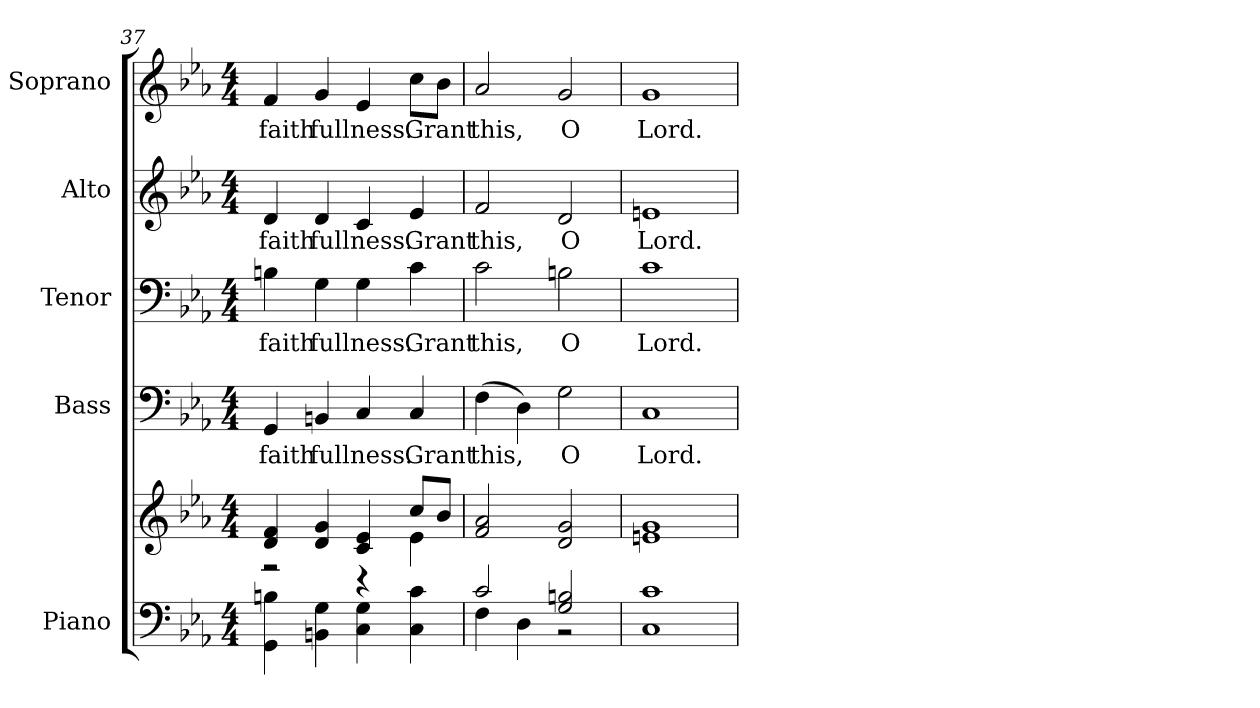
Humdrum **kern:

**kern	**kern	**kern	**text	**kern	**text	**kern	**text	**kern	**text
*part5	*part5	*part4	*part4	*part3	*part3	*part2	*part2	*part1	*part1
*staff6	*staff5	*staff4	*staff4	*staff3	*staff3	*staff2	*staff2	*staff1	*staff1
*I"Piano	*	*I"Bass	*	*I"Tenor	*	*I"Alto	*	*I"Soprano	*
*I'Pno.	*	*I'B.	*	*I'T.	*	*I'A.	*	*I'S.	*
!!LO:PB:g=z
*clefF4	*clefG2	*clefF4	*	*clefF4	*	*clefG2	*	*clefG2	*
*k[b-e-a-]	*k[b-e-a-]	*k[b-e-a-]	*	*k[b-e-a-]	*	*k[b-e-a-]	*	*k[b-e-a-]	*
*E-:	*E-:	*E-:	*	*E-:	*	*E-:	*	*E-:	*
*M4/4	*M4/4	*M4/4	*	*M4/4	*	*M4/4	*	*M4/4	*
=37	=37	=37	=37	=37	=37	=37	=37	=37	=37
*	*^	*	*	*	*	*	*	*	*
!	!	!	!	!LO:LY:b:color=#000000	!	!	!	!	!	!
!	!	!	!	!	!	!LO:LY:b:color=#000000	!	!	!	!
!	!	!	!	!	!	!	!	!LO:LY:b:color=#000000	!	!
!	!	!	!	!	!	!	!	!	!	!LO:LY:b:color=#000000
4GGi\ 4Bni	4di/ 4fi	2r	4GGi/	faith	4Bni\	faith	4di/	faith	4fi/	faith
!	!	!	!	!LO:LY:b:color=#000000	!	!	!	!	!	!
!	!	!	!	!	!	!LO:LY:b:color=#000000	!	!	!	!
!	!	!	!	!	!	!	!	!LO:LY:b:color=#000000	!	!
!	!	!	!	!	!	!	!	!	!	!LO:LY:b:color=#000000
4BBni\ 4Gi	4di/ 4gi	.	4BBni/	full	4Gi\	full	4di/	full	4gi/	full
!	!	!	!	!LO:LY:b:color=#000000	!	!	!	!	!	!
!	!	!	!	!	!	!LO:LY:b:color=#000000	!	!	!	!
!	!	!	!	!	!	!	!	!LO:LY:b:color=#000000	!	!
!	!	!	!	!	!	!	!	!	!	!LO:LY:b:color=#000000
4Ci\ 4Gi	4ci/ 4e-i	4r	4Ci/	ness.	4Gi\	ness.	4ci/	ness.	4e-i/	ness.
!	!	!	!	!LO:LY:b:color=#000000	!	!	!	!	!	!
!	!	!	!	!	!	!LO:LY:b:color=#000000	!	!	!	!
!	!	!	!	!	!	!	!	!LO:LY:b:color=#000000	!	!
!	!	!	!	!	!	!	!	!	!	!LO:LY:b:color=#000000
4Ci\ 4ci	8cci/L	4e-i\	4Ci/	Grant	4ci\	Grant	4e-i/	Grant	8cci\L	Grant
.	8b-i/J	.	.	.	.	.	.	.	8b-i\J	.
*	*v	*v	*	*	*	*	*	*	*	*
=38	=38	=38	=38	=38	=38	=38	=38	=38	=38
*^	*	*	*	*	*	*	*	*	*
!	!	!	!	!LO:LY:b:color=#000000	!	!	!	!	!	!
!	!	!	!	!	!	!LO:LY:b:color=#000000	!	!	!	!
!	!	!	!	!	!	!	!	!LO:LY:b:color=#000000	!	!
!	!	!	!	!	!	!	!	!	!	!LO:LY:b:color=#000000
2ci/	4Fi\	2fi/ 2a-i	(4Fi\	this,	2ci\	this,	2fi/	this,	2a-i/	this,
.	4Di\	.	4Di\)	.	.	.	.	.	.	.
!	!	!	!	!LO:LY:b:color=#000000	!	!	!	!	!	!
!	!	!	!	!	!	!LO:LY:b:color=#000000	!	!	!	!
!	!	!	!	!	!	!	!	!LO:LY:b:color=#000000	!	!
!	!	!	!	!	!	!	!	!	!	!LO:LY:b:color=#000000
2Gi/ 2Bni	2r	2di/ 2gi	2Gi\	O	2Bni\	O	2di/	O	2gi/	O
*v	*v	*	*	*	*	*	*	*	*	*
!!LO:PB:g=z
=39	=39	=39	=39	=39	=39	=39	=39	=39	=39
*^	*	*	*	*	*	*	*	*	*
!	!	!	!	!LO:LY:b:color=#000000	!	!	!	!	!	!
*v	*v	*	*	*	*	*	*	*	*	*
*^	*	*	*	*	*	*	*	*	*
!	!	!	!	!	!	!LO:LY:b:color=#000000	!	!	!	!
*v	*v	*	*	*	*	*	*	*	*	*
*^	*	*	*	*	*	*	*	*	*
!	!	!	!	!	!	!	!	!LO:LY:b:color=#000000	!	!
*v	*v	*	*	*	*	*	*	*	*	*
*^	*	*	*	*	*	*	*	*	*
!	!	!	!	!	!	!	!	!	!	!LO:LY:b:color=#000000
*v	*v	*	*	*	*	*	*	*	*	*
1Ci 1ci	1eni 1gi	1Ci	Lord.	1ci	Lord.	1eni	Lord.	1gi	Lord.
=	=	=	=	=	=	=	=	=	=
*-	*-	*-	*-	*-	*-	*-	*-	*-	*-
